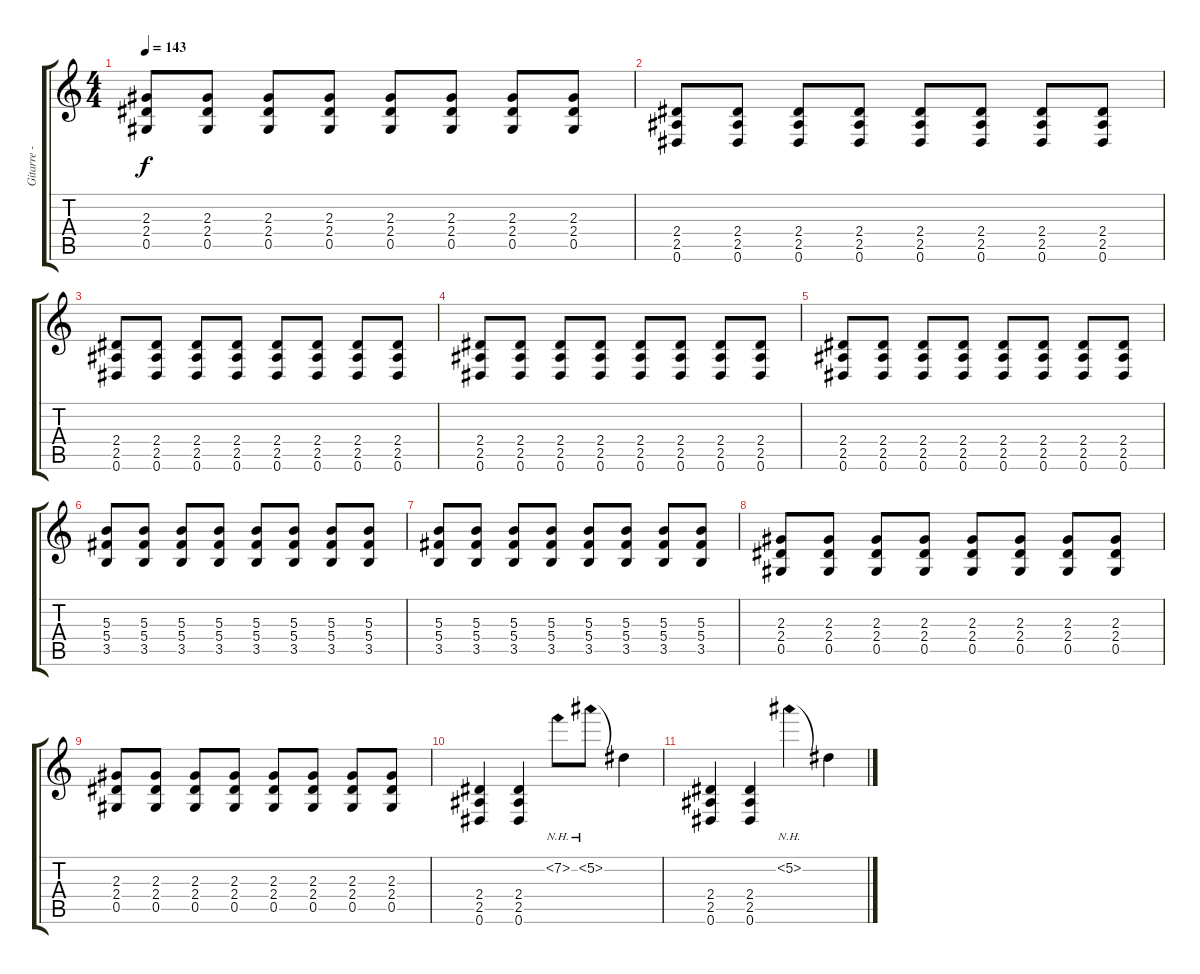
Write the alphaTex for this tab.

\track ("Gitarre - Henning Rümenapp" "Gitarre - ") {instrument distortionguitar}
\staff {score tabs}
\tuning (Eb4 Bb3 Gb3 Db3 Ab2 Eb2) {hide}
\ts (4 4)
\tempo 143
\clef g2
\ks c
(2.3 2.4 0.5).8{dy f} (2.3 2.4 0.5).8 (2.3 2.4 0.5).8 (2.3 2.4 0.5).8 (2.3 2.4 0.5).8 (2.3 2.4 0.5).8 (2.3 2.4 0.5).8 (2.3 2.4 0.5).8 |
(2.4 2.5 0.6).8 (2.4 2.5 0.6).8 (2.4 2.5 0.6).8 (2.4 2.5 0.6).8 (2.4 2.5 0.6).8 (2.4 2.5 0.6).8 (2.4 2.5 0.6).8 (2.4 2.5 0.6).8 |
(2.4 2.5 0.6).8 (2.4 2.5 0.6).8 (2.4 2.5 0.6).8 (2.4 2.5 0.6).8 (2.4 2.5 0.6).8 (2.4 2.5 0.6).8 (2.4 2.5 0.6).8 (2.4 2.5 0.6).8 |
(2.4 2.5 0.6).8 (2.4 2.5 0.6).8 (2.4 2.5 0.6).8 (2.4 2.5 0.6).8 (2.4 2.5 0.6).8 (2.4 2.5 0.6).8 (2.4 2.5 0.6).8 (2.4 2.5 0.6).8 |
(2.4 2.5 0.6).8 (2.4 2.5 0.6).8 (2.4 2.5 0.6).8 (2.4 2.5 0.6).8 (2.4 2.5 0.6).8 (2.4 2.5 0.6).8 (2.4 2.5 0.6).8 (2.4 2.5 0.6).8 |
(5.3 5.4 3.5).8 (5.3 5.4 3.5).8 (5.3 5.4 3.5).8 (5.3 5.4 3.5).8 (5.3 5.4 3.5).8 (5.3 5.4 3.5).8 (5.3 5.4 3.5).8 (5.3 5.4 3.5).8 |
(5.3 5.4 3.5).8 (5.3 5.4 3.5).8 (5.3 5.4 3.5).8 (5.3 5.4 3.5).8 (5.3 5.4 3.5).8 (5.3 5.4 3.5).8 (5.3 5.4 3.5).8 (5.3 5.4 3.5).8 |
(2.3 2.4 0.5).8 (2.3 2.4 0.5).8 (2.3 2.4 0.5).8 (2.3 2.4 0.5).8 (2.3 2.4 0.5).8 (2.3 2.4 0.5).8 (2.3 2.4 0.5).8 (2.3 2.4 0.5).8 |
(2.3 2.4 0.5).8 (2.3 2.4 0.5).8 (2.3 2.4 0.5).8 (2.3 2.4 0.5).8 (2.3 2.4 0.5).8 (2.3 2.4 0.5).8 (2.3 2.4 0.5).8 (2.3 2.4 0.5).8 |
(2.4 2.5 0.6).4 (2.4 2.5 0.6).4 7.2{nh}.8 5.2{nh}.8 5.2{t}.4 |
(2.4 2.5 0.6).4 (2.4 2.5 0.6).4 5.2{nh}.4 5.2{t}.4
